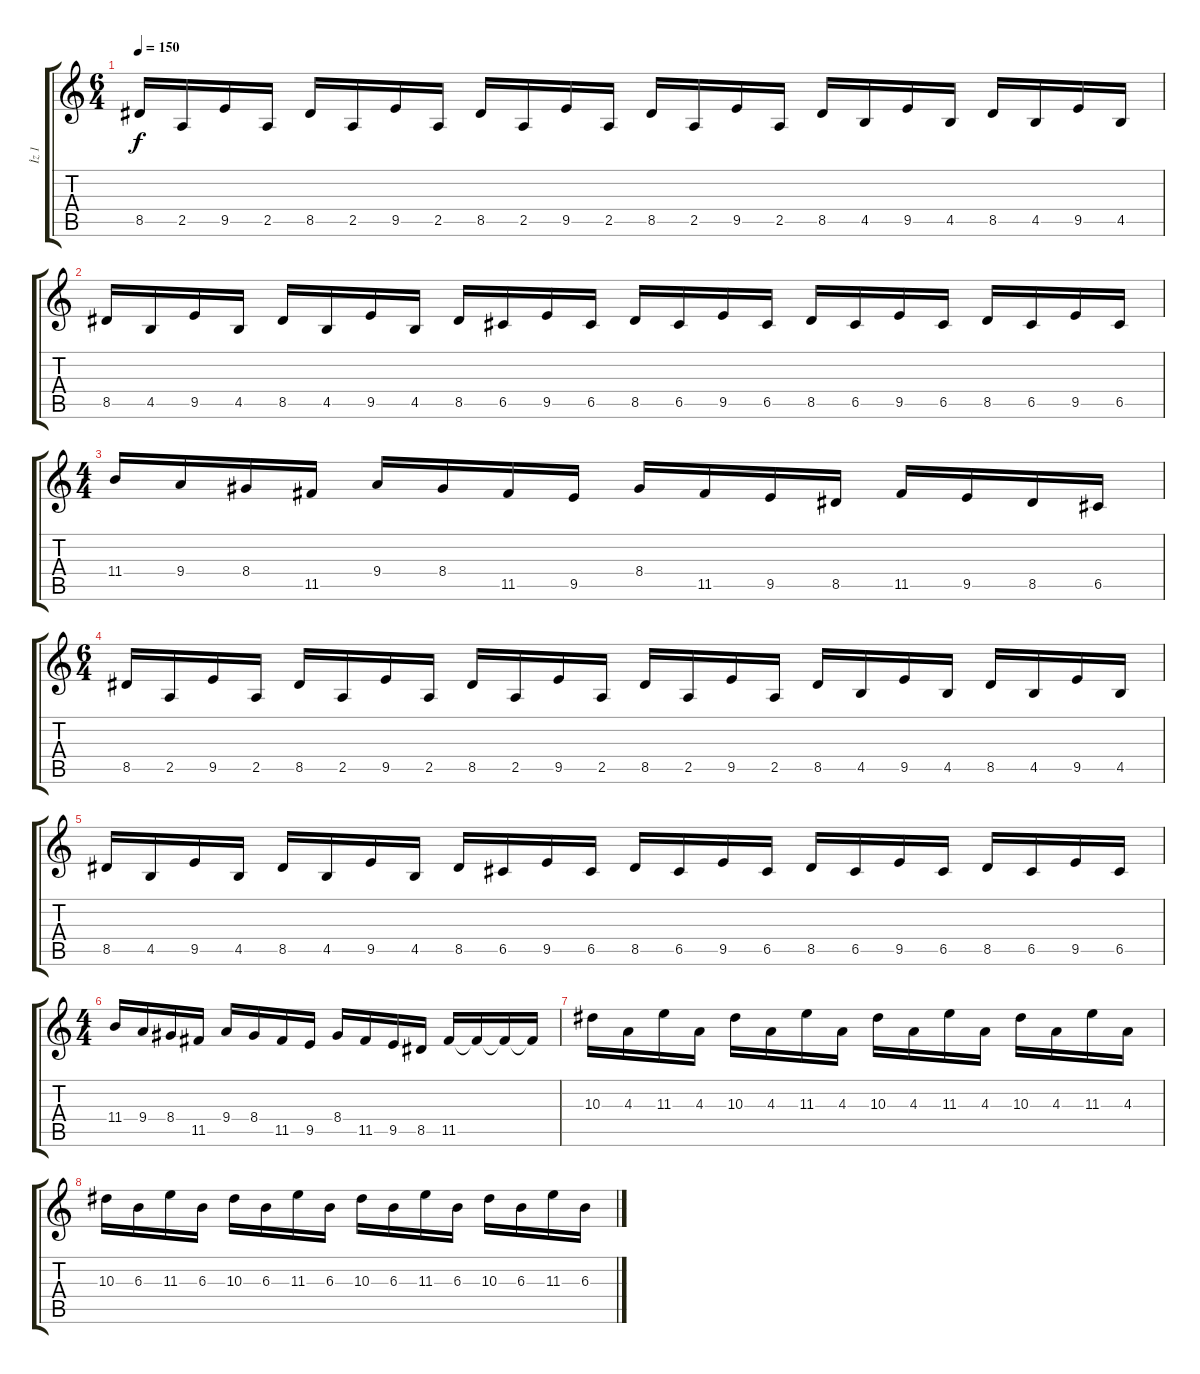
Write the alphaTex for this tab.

\track ("İz 1" "İz 1") {instrument overdrivenguitar}
\staff {score tabs}
\tuning (D4 A3 F3 C3 G2 C2) {hide}
\ts (6 4)
\section ("" "")
\tempo 150
\clef g2
\ks c
8.5.16{dy f} 2.5.16 9.5.16 2.5.16 8.5.16 2.5.16 9.5.16 2.5.16 8.5.16 2.5.16 9.5.16 2.5.16 8.5.16 2.5.16 9.5.16 2.5.16 8.5.16 4.5.16 9.5.16 4.5.16 8.5.16 4.5.16 9.5.16 4.5.16 |
8.5.16 4.5.16 9.5.16 4.5.16 8.5.16 4.5.16 9.5.16 4.5.16 8.5.16 6.5.16 9.5.16 6.5.16 8.5.16 6.5.16 9.5.16 6.5.16 8.5.16 6.5.16 9.5.16 6.5.16 8.5.16 6.5.16 9.5.16 6.5.16 |
\ts (4 4)
11.4.16 9.4.16 8.4.16 11.5.16 9.4.16 8.4.16 11.5.16 9.5.16 8.4.16 11.5.16 9.5.16 8.5.16 11.5.16 9.5.16 8.5.16 6.5.16 |
\ts (6 4)
8.5.16 2.5.16 9.5.16 2.5.16 8.5.16 2.5.16 9.5.16 2.5.16 8.5.16 2.5.16 9.5.16 2.5.16 8.5.16 2.5.16 9.5.16 2.5.16 8.5.16 4.5.16 9.5.16 4.5.16 8.5.16 4.5.16 9.5.16 4.5.16 |
8.5.16 4.5.16 9.5.16 4.5.16 8.5.16 4.5.16 9.5.16 4.5.16 8.5.16 6.5.16 9.5.16 6.5.16 8.5.16 6.5.16 9.5.16 6.5.16 8.5.16 6.5.16 9.5.16 6.5.16 8.5.16 6.5.16 9.5.16 6.5.16 |
\ts (4 4)
11.4.16 9.4.16 8.4.16 11.5.16 9.4.16 8.4.16 11.5.16 9.5.16 8.4.16 11.5.16 9.5.16 8.5.16 11.5.16 11.5{t}.16 11.5{t}.16 11.5{t}.16 |
10.3.16 4.3.16 11.3.16 4.3.16 10.3.16 4.3.16 11.3.16 4.3.16 10.3.16 4.3.16 11.3.16 4.3.16 10.3.16 4.3.16 11.3.16 4.3.16 |
10.3.16 6.3.16 11.3.16 6.3.16 10.3.16 6.3.16 11.3.16 6.3.16 10.3.16 6.3.16 11.3.16 6.3.16 10.3.16 6.3.16 11.3.16 6.3.16
